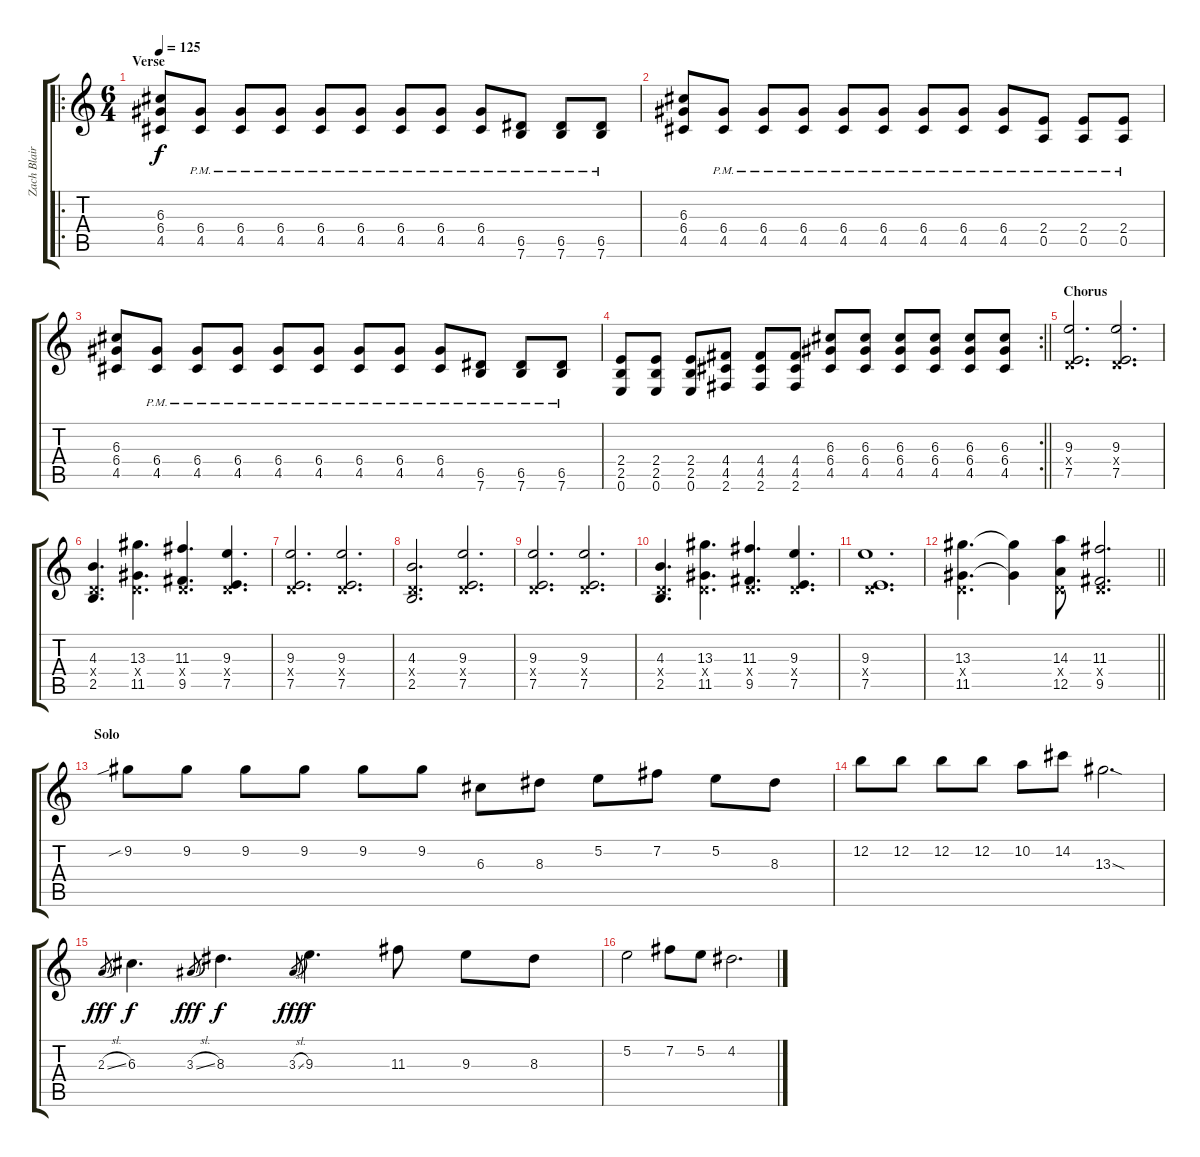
\track ("Zach Blair" "Zach Blair") {instrument overdrivenguitar}
\staff {score tabs}
\tuning (E4 B3 G3 D3 A2 E2) {hide}
\ro
\ts (6 4)
\section ("" "Verse")
\tempo 125
\clef g2
\ks c
(6.3 6.4 4.5).8{dy f} (6.4{pm} 4.5{pm}).8 (6.4{pm} 4.5{pm}).8 (6.4{pm} 4.5{pm}).8 (6.4{pm} 4.5{pm}).8 (6.4{pm} 4.5{pm}).8 (6.4{pm} 4.5{pm}).8 (6.4{pm} 4.5{pm}).8 (6.4{pm} 4.5{pm}).8 (6.5{pm} 7.6{pm}).8 (6.5{pm} 7.6{pm}).8 (6.5{pm} 7.6{pm}).8 |
(6.3 6.4 4.5).8 (6.4{pm} 4.5{pm}).8 (6.4{pm} 4.5{pm}).8 (6.4{pm} 4.5{pm}).8 (6.4{pm} 4.5{pm}).8 (6.4{pm} 4.5{pm}).8 (6.4{pm} 4.5{pm}).8 (6.4{pm} 4.5{pm}).8 (6.4{pm} 4.5{pm}).8 (2.4{pm} 0.5{pm}).8 (2.4{pm} 0.5{pm}).8 (2.4{pm} 0.5{pm}).8 |
(6.3 6.4 4.5).8 (6.4 4.5{pm}).8 (6.4{pm} 4.5{pm}).8 (6.4{pm} 4.5{pm}).8 (6.4{pm} 4.5{pm}).8 (6.4{pm} 4.5{pm}).8 (6.4{pm} 4.5{pm}).8 (6.4{pm} 4.5{pm}).8 (6.4{pm} 4.5{pm}).8 (6.5{pm} 7.6{pm}).8 (6.5{pm} 7.6{pm}).8 (6.5{pm} 7.6{pm}).8 |
\rc 2
\barLineRight lightlight
(2.4 2.5 0.6).8 (2.4 2.5 0.6).8 (2.4 2.5 0.6).8 (4.4 4.5 2.6).8 (4.4 4.5 2.6).8 (4.4 4.5 2.6).8 (6.3 6.4 4.5).8 (6.3 6.4 4.5).8 (6.3 6.4 4.5).8 (6.3 6.4 4.5).8 (6.3 6.4 4.5).8 (6.3 6.4 4.5).8 |
\section ("" "Chorus")
(9.3 0.4{x} 7.5).2{d volume 13} (9.3 0.4{x} 7.5).2{d} |
(4.3 0.4{x} 2.5).4{d} (13.3 0.4{x} 11.5).4{d} (11.3 0.4{x} 9.5).4{d} (9.3 0.4{x} 7.5).4{d} |
(9.3 0.4{x} 7.5).2{d} (9.3 0.4{x} 7.5).2{d} |
(4.3 0.4{x} 2.5).2{d} (9.3 0.4{x} 7.5).2{d} |
(9.3 0.4{x} 7.5).2{d volume 13} (9.3 0.4{x} 7.5).2{d} |
(4.3 0.4{x} 2.5).4{d} (13.3 0.4{x} 11.5).4{d} (11.3 0.4{x} 9.5).4{d} (9.3 0.4{x} 7.5).4{d} |
(9.3 0.4{x} 7.5).1{d} |
\barLineRight lightlight
(13.3 0.4{x} 11.5).4{d} (13.3{t} 11.5{t}).4 (14.3 0.4{x} 12.5).8 (11.3 0.4{x} 9.5).2{d} |
\section ("" "Solo")
9.2{sib}.8{balance 4} 9.2.8 9.2.8 9.2.8 9.2.8 9.2.8 6.3.8 8.3.8 5.2.8 7.2.8 5.2.8 8.3.8 |
12.2.8 12.2.8 12.2.8 12.2.8 10.2.8 14.2.8 13.3{sod}.2{d} |
2.3{sl}.8{gr dy fff} 6.3.4{d dy f} 3.3{sl}.8{gr dy fff} 8.3.4{d dy f} 3.3{sl}.8{gr dy fff} 9.3.4{d dy f} 11.3.8 9.3.8 8.3.8 |
5.2.2 7.2.8 5.2.8 4.2.2{d}
